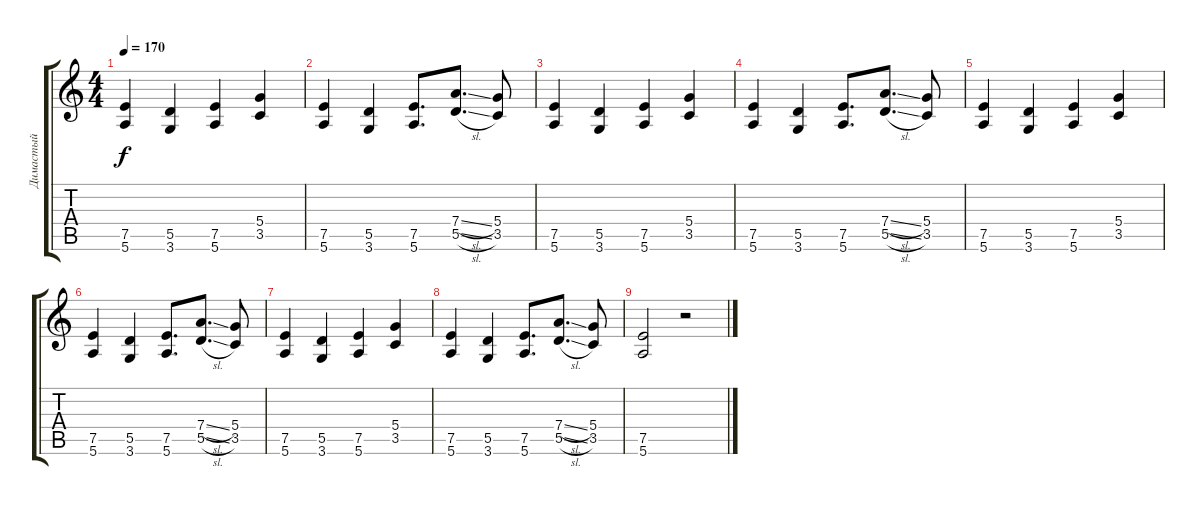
\track ("Димастый" "Димастый") {instrument overdrivenguitar}
\staff {score tabs}
\tuning (E4 B3 G3 D3 A2 E2) {hide}
\ts (4 4)
\tempo 170
\clef g2
\ks c
(7.5 5.6).4{dy f} (5.5 3.6).4 (7.5 5.6).4 (5.4 3.5).4 |
(7.5 5.6).4 (5.5 3.6).4 (7.5 5.6).8{d} (7.4{sl} 5.5{sl}).8{d} (5.4 3.5).8 |
(7.5 5.6).4 (5.5 3.6).4 (7.5 5.6).4 (5.4 3.5).4 |
(7.5 5.6).4 (5.5 3.6).4 (7.5 5.6).8{d} (7.4{sl} 5.5{sl}).8{d} (5.4 3.5).8 |
(7.5 5.6).4 (5.5 3.6).4 (7.5 5.6).4 (5.4 3.5).4 |
(7.5 5.6).4 (5.5 3.6).4 (7.5 5.6).8{d} (7.4{sl} 5.5{sl}).8{d} (5.4 3.5).8 |
(7.5 5.6).4 (5.5 3.6).4 (7.5 5.6).4 (5.4 3.5).4 |
(7.5 5.6).4 (5.5 3.6).4 (7.5 5.6).8{d} (7.4{sl} 5.5{sl}).8{d} (5.4 3.5).8 |
(7.5 5.6).2 r.2
